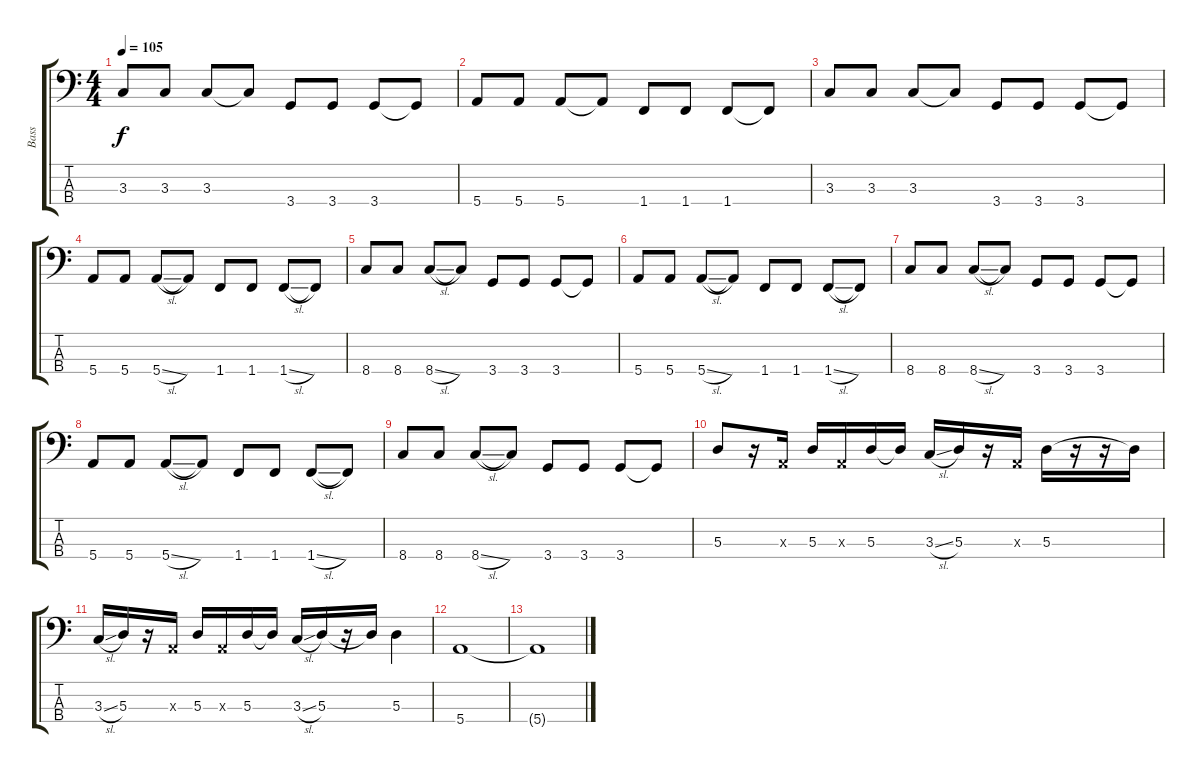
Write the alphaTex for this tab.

\track ("Bass" "Bass") {instrument electricbassfinger}
\staff {score tabs}
\tuning (G2 D2 A1 E1) {hide}
\ts (4 4)
\tempo 105
\clef f4
\ks c
3.3.8{dy f} 3.3.8 3.3.8 3.3{t}.8 3.4.8 3.4.8 3.4.8 3.4{t}.8 |
5.4.8 5.4.8 5.4.8 5.4{t}.8 1.4.8 1.4.8 1.4.8 1.4{t}.8 |
3.3.8 3.3.8 3.3.8 3.3{t}.8 3.4.8 3.4.8 3.4.8 3.4{t}.8 |
5.4.8 5.4.8 5.4{sl}.8 5.4{t}.8 1.4.8 1.4.8 1.4{sl}.8 1.4{t}.8 |
8.4.8 8.4.8 8.4{sl}.8 8.4{t}.8 3.4.8 3.4.8 3.4.8 3.4{t}.8 |
5.4.8 5.4.8 5.4{sl}.8 5.4{t}.8 1.4.8 1.4.8 1.4{sl}.8 1.4{t}.8 |
8.4.8 8.4.8 8.4{sl}.8 8.4{t}.8 3.4.8 3.4.8 3.4.8 3.4{t}.8 |
5.4.8 5.4.8 5.4{sl}.8 5.4{t}.8 1.4.8 1.4.8 1.4{sl}.8 1.4{t}.8 |
8.4.8 8.4.8 8.4{sl}.8 8.4{t}.8 3.4.8 3.4.8 3.4.8 3.4{t}.8 |
5.3.8 r.16 0.3{x}.16 5.3.16 0.3{x}.16 5.3.16 5.3{t}.16 3.3{sl}.16 5.3.16 r.16 0.3{x}.16 5.3.16 r.16 r.16 5.3{t}.16 |
3.3{sl}.16 5.3.16 r.16 0.3{x}.16 5.3.16 0.3{x}.16 5.3.16 5.3{t}.16 3.3{sl}.16 5.3.16 r.16 5.3{t}.16 5.3.4 |
5.4.1 |
5.4{t}.1
